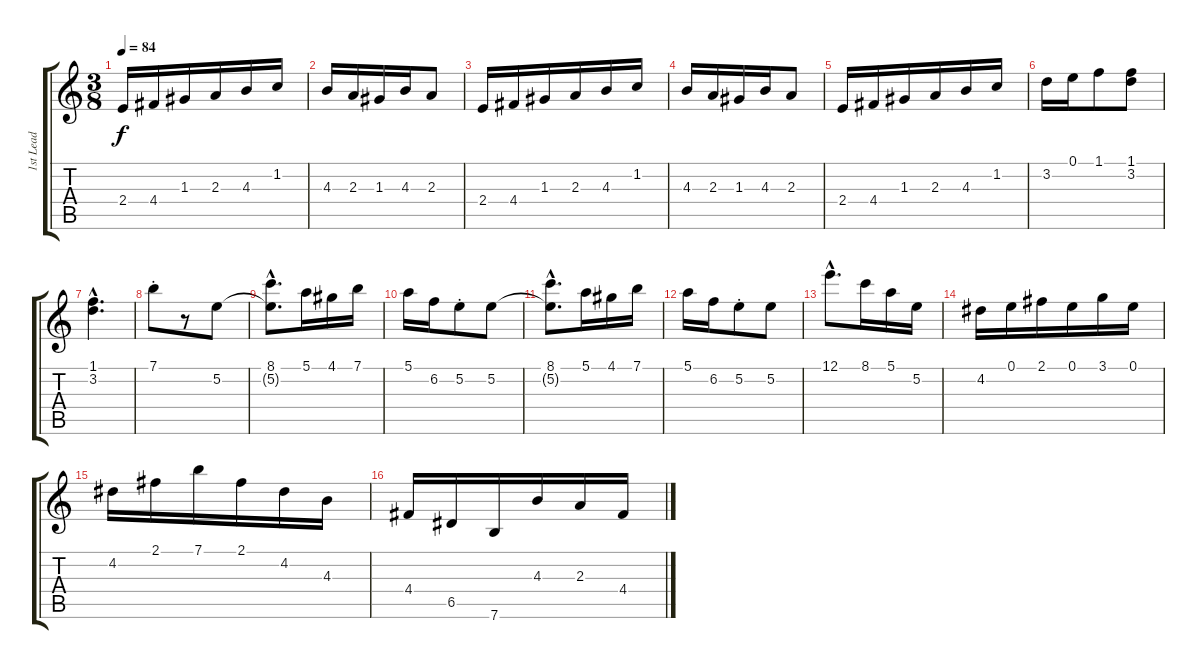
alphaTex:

\track ("1st Lead" "1st Lead") {instrument electricguitarjazz}
\staff {score tabs}
\tuning (E4 B3 G3 D3 A2 E2) {hide}
\ts (3 8)
\tempo 84
\clef g2
\ks c
2.4.16{dy f instrument electricguitarjazz} 4.4.16 1.3.16 2.3.16 4.3.16 1.2.16 |
4.3.16 2.3.16 1.3.16 4.3.16 2.3.8 |
2.4.16 4.4.16 1.3.16 2.3.16 4.3.16 1.2.16 |
4.3.16 2.3.16 1.3.16 4.3.16 2.3.8 |
2.4.16 4.4.16 1.3.16 2.3.16 4.3.16 1.2.16 |
3.2.16 0.1.16 1.1.8 (1.1 3.2).8 |
(1.1{hac} 3.2{hac}).4{d} |
7.1{st}.8 r.8 5.2.8 |
(8.1{hac} 5.2{hac t}).8{d} 5.1.16 4.1.16 7.1.16 |
5.1.16 6.2.16 5.2{st}.8 5.2.8 |
(8.1{hac} 5.2{hac t}).8{d} 5.1.16 4.1.16 7.1.16 |
5.1.16 6.2.16 5.2{st}.8 5.2.8 |
12.1{hac}.8{d} 8.1.16 5.1.16 5.2.16 |
4.2.16 0.1.16 2.1.16 0.1.16 3.1.16 0.1.16 |
4.2.16 2.1.16 7.1.16 2.1.16 4.2.16 4.3.16 |
4.4.16 6.5.16 7.6.16 4.3.16 2.3.16 4.4.16
